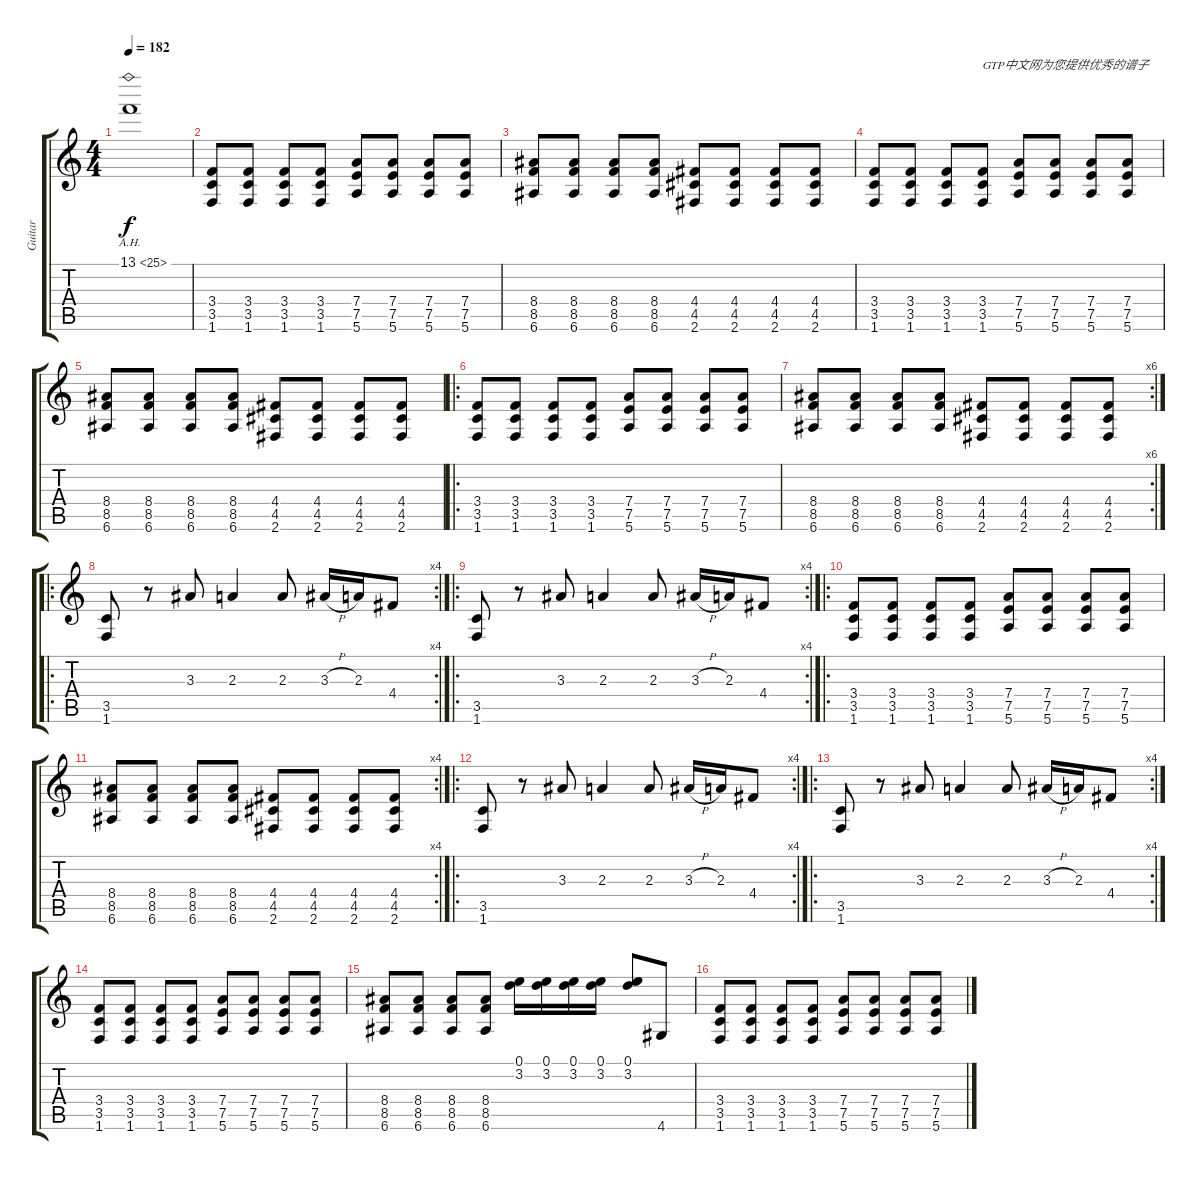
\track ("Guitar" "Guitar") {instrument overdrivenguitar}
\staff {score tabs}
\tuning (E4 B3 G3 D3 A2 E2) {hide}
\ts (4 4)
\tempo 182
\clef g2
\ks c
13.1{ah 12}.1{dy f instrument overdrivenguitar} |
(3.4 3.5 1.6).8 (3.4 3.5 1.6).8 (3.4 3.5 1.6).8 (3.4 3.5 1.6).8 (7.4 7.5 5.6).8 (7.4 7.5 5.6).8 (7.4 7.5 5.6).8 (7.4 7.5 5.6).8 |
(8.4 8.5 6.6).8 (8.4 8.5 6.6).8 (8.4 8.5 6.6).8 (8.4 8.5 6.6).8 (4.4 4.5 2.6).8 (4.4 4.5 2.6).8 (4.4 4.5 2.6).8 (4.4 4.5 2.6).8 |
(3.4 3.5 1.6).8 (3.4 3.5 1.6).8 (3.4 3.5 1.6).8 (3.4 3.5 1.6).8{txt "GTP中文网为您提供优秀的谱子"} (7.4 7.5 5.6).8 (7.4 7.5 5.6).8 (7.4 7.5 5.6).8 (7.4 7.5 5.6).8 |
(8.4 8.5 6.6).8 (8.4 8.5 6.6).8 (8.4 8.5 6.6).8 (8.4 8.5 6.6).8 (4.4 4.5 2.6).8 (4.4 4.5 2.6).8 (4.4 4.5 2.6).8 (4.4 4.5 2.6).8 |
\ro
(3.4 3.5 1.6).8 (3.4 3.5 1.6).8 (3.4 3.5 1.6).8 (3.4 3.5 1.6).8 (7.4 7.5 5.6).8 (7.4 7.5 5.6).8 (7.4 7.5 5.6).8 (7.4 7.5 5.6).8 |
\rc 6
(8.4 8.5 6.6).8 (8.4 8.5 6.6).8 (8.4 8.5 6.6).8 (8.4 8.5 6.6).8 (4.4 4.5 2.6).8 (4.4 4.5 2.6).8 (4.4 4.5 2.6).8 (4.4 4.5 2.6).8 |
\ro
\rc 4
(3.5 1.6).8 r.8 3.3.8 2.3.4 2.3.8 3.3{h}.16 2.3.16 4.4.8 |
\ro
\rc 4
(3.5 1.6).8 r.8 3.3.8 2.3.4 2.3.8 3.3{h}.16 2.3.16 4.4.8 |
\ro
(3.4 3.5 1.6).8 (3.4 3.5 1.6).8 (3.4 3.5 1.6).8 (3.4 3.5 1.6).8 (7.4 7.5 5.6).8 (7.4 7.5 5.6).8 (7.4 7.5 5.6).8 (7.4 7.5 5.6).8 |
\rc 4
(8.4 8.5 6.6).8 (8.4 8.5 6.6).8 (8.4 8.5 6.6).8 (8.4 8.5 6.6).8 (4.4 4.5 2.6).8 (4.4 4.5 2.6).8 (4.4 4.5 2.6).8 (4.4 4.5 2.6).8 |
\ro
\rc 4
(3.5 1.6).8 r.8 3.3.8 2.3.4 2.3.8 3.3{h}.16 2.3.16 4.4.8 |
\ro
\rc 4
(3.5 1.6).8 r.8 3.3.8 2.3.4 2.3.8 3.3{h}.16 2.3.16 4.4.8 |
(3.4 3.5 1.6).8 (3.4 3.5 1.6).8 (3.4 3.5 1.6).8 (3.4 3.5 1.6).8 (7.4 7.5 5.6).8 (7.4 7.5 5.6).8 (7.4 7.5 5.6).8 (7.4 7.5 5.6).8 |
(8.4 8.5 6.6).8 (8.4 8.5 6.6).8 (8.4 8.5 6.6).8 (8.4 8.5 6.6).8 (0.1 3.2).16 (0.1 3.2).16 (0.1 3.2).16 (0.1 3.2).16 (0.1 3.2).8 4.6.8 |
(3.4 3.5 1.6).8 (3.4 3.5 1.6).8 (3.4 3.5 1.6).8 (3.4 3.5 1.6).8 (7.4 7.5 5.6).8 (7.4 7.5 5.6).8 (7.4 7.5 5.6).8 (7.4 7.5 5.6).8
